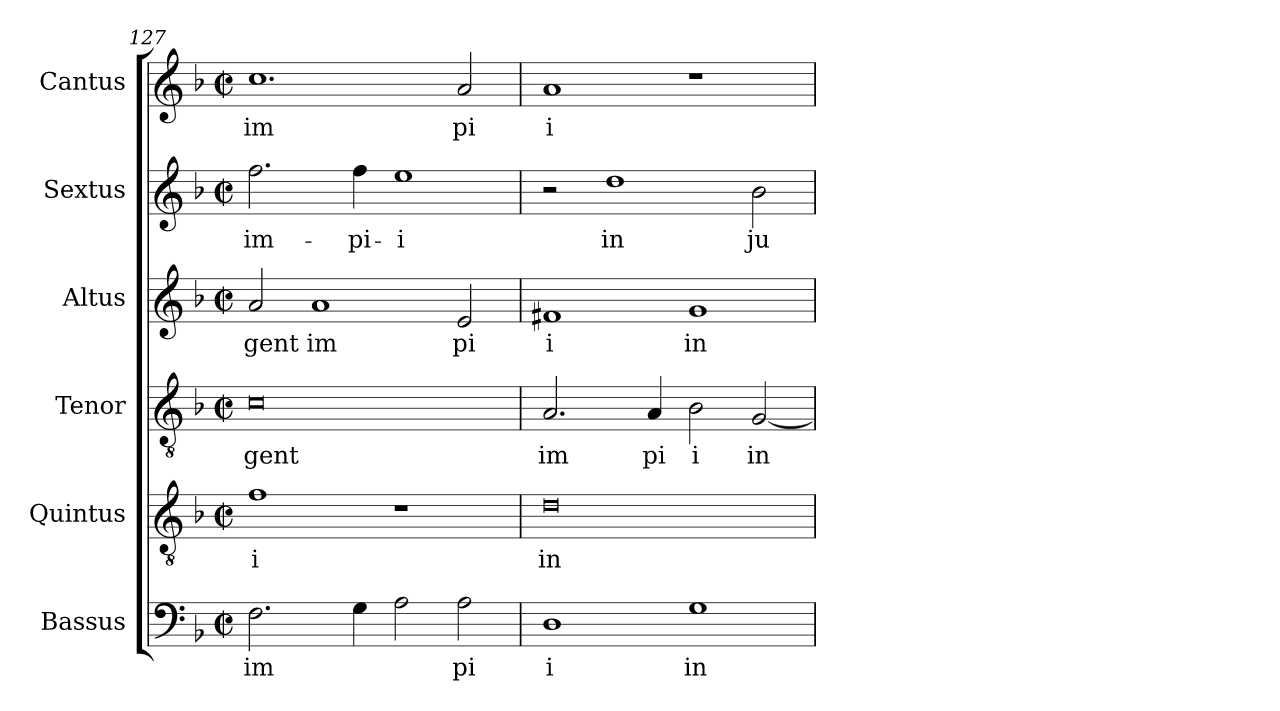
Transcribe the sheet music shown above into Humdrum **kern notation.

**kern	**text	**kern	**text	**kern	**text	**kern	**text	**kern	**text	**kern	**text
*part6	*part6	*part5	*part5	*part4	*part4	*part3	*part3	*part2	*part2	*part1	*part1
*staff6	*staff6	*staff5	*staff5	*staff4	*staff4	*staff3	*staff3	*staff2	*staff2	*staff1	*staff1
*I"Bassus	*	*I"Quintus	*	*I"Tenor	*	*I"Altus	*	*I"Sextus	*	*I"Cantus	*
*I'B	*	*I'Q	*	*I'T	*	*I'A	*	*I'S	*	*I'C	*
*clefF4	*	*clefGv2	*	*clefGv2	*	*clefG2	*	*clefG2	*	*clefG2	*
*k[b-]	*	*k[b-]	*	*k[b-]	*	*k[b-]	*	*k[b-]	*	*k[b-]	*
*F:	*	*F:	*	*F:	*	*F:	*	*F:	*	*F:	*
*M2/2	*	*M2/2	*	*M2/2	*	*M2/2	*	*M2/2	*	*M2/2	*
*met(c|)	*	*met(c|)	*	*met(c|)	*	*met(c|)	*	*met(c|)	*	*met(c|)	*
=127	=127	=127	=127	=127	=127	=127	=127	=127	=127	=127	=127
!	!LO:LY:b:cj	!	!LO:LY:b:cj	!	!LO:LY:b:cj	!	!LO:LY:b:cj	!	!LO:LY:b:cj	!	!LO:LY:b:cj
2.F\	im	1f	i	0c	-gent	2a/	gent	2.ff\	im-	1.cc	im
!	!	!	!	!	!	!	!LO:LY:b:cj	!	!	!	!
.	.	.	.	.	.	1a	im	.	.	.	.
!	!LO:LY:b:cj	!	!	!	!	!	!	!	!LO:LY:b:cj	!	!
4G\	.	.	.	.	.	.	.	4ff\	-pi-	.	.
!	!LO:LY:b:cj	!	!	!	!	!	!	!	!LO:LY:b:cj	!	!
2A\	.	1r	.	.	.	.	.	1ee	-i	.	.
!	!LO:LY:b:cj	!	!	!	!	!	!LO:LY:b:cj	!	!	!	!LO:LY:b:cj
2A\	pi	.	.	.	.	2e/	pi	.	.	2a/	pi
!!LO:LB:g=z
=128	=128	=128	=128	=128	=128	=128	=128	=128	=128	=128	=128
!	!LO:LY:b:cj	!	!LO:LY:b:cj	!	!LO:LY:b:cj	!	!LO:LY:b:cj	!	!	!	!LO:LY:b:cj
1D	i	0d	in	2.A/	im	1f#X	i	2r	.	1a	i
!	!	!	!	!	!	!	!	!	!LO:LY:b:cj	!	!
.	.	.	.	.	.	.	.	1dd	in	.	.
!	!	!	!	!	!LO:LY:b:cj	!	!	!	!	!	!
.	.	.	.	4A/	pi	.	.	.	.	.	.
!	!LO:LY:b:cj	!	!	!	!LO:LY:b:cj	!	!LO:LY:b:cj	!	!	!	!
1G	in	.	.	2B-\	i	1g	in	.	.	1r	.
!	!	!	!	!	!LO:LY:b:cj	!	!	!	!LO:LY:b:cj	!	!
.	.	.	.	[<2G/	in	.	.	2b-\	ju	.	.
=	=	=	=	=	=	=	=	=	=	=	=
*-	*-	*-	*-	*-	*-	*-	*-	*-	*-	*-	*-
